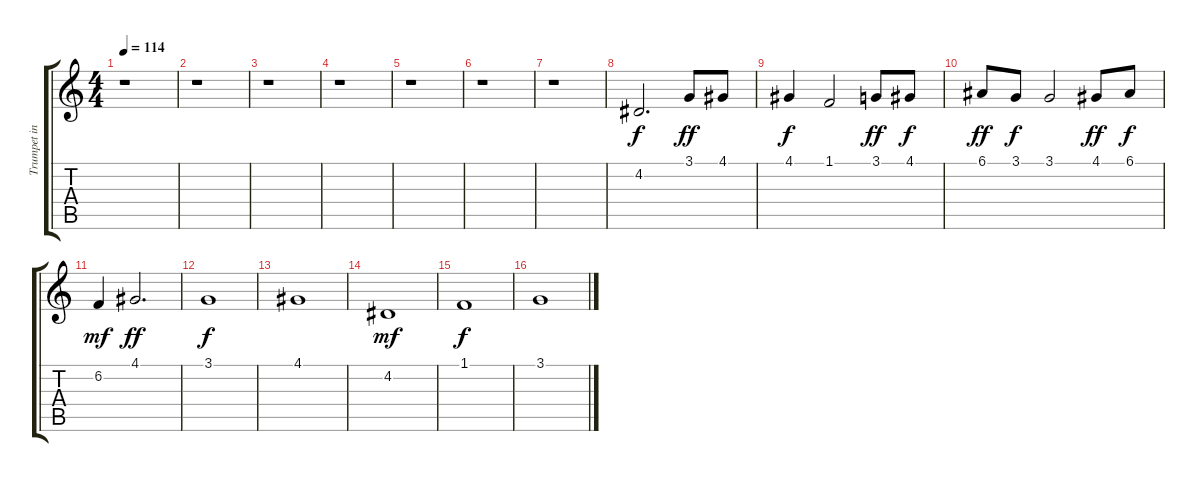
\track ("Trumpet in Bb" "Trumpet in") {instrument trumpet}
\staff {score tabs}
\tuning (E4 B3 G3 D3 A2 E2) {hide}
\ts (4 4)
\tempo 114
\clef g2
\ks c
r.1{dy f} |
r.1 |
r.1 |
r.1 |
r.1 |
r.1 |
r.1 |
4.2.2{d} 3.1.8{dy ff} 4.1.8 |
4.1.4{dy f} 1.1.2 3.1.8{dy ff} 4.1.8{dy f} |
6.1.8{dy ff} 3.1.8{dy f} 3.1.2 4.1.8{dy ff} 6.1.8{dy f} |
6.2.4{dy mf} 4.1.2{d dy ff} |
3.1.1{dy f} |
4.1.1 |
4.2.1{dy mf} |
1.1.1{dy f} |
3.1.1
